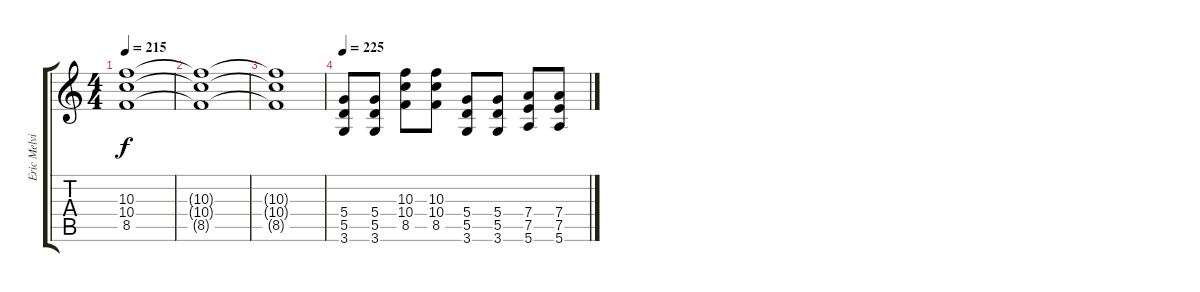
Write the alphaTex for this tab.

\track ("Eric Melvin" "Eric Melvi") {instrument overdrivenguitar}
\staff {score tabs}
\tuning (E4 B3 G3 D3 A2 E2) {hide}
\ts (4 4)
\tempo 215
\clef g2
\ks c
(10.3{t} 10.4{t} 8.5{t}).1{dy f} |
(10.3{t} 10.4{t} 8.5{t}).1 |
(10.3{t} 10.4{t} 8.5{t}).1 |
\tempo 225
(5.4 5.5 3.6).8 (5.4 5.5 3.6).8 (10.3 10.4 8.5).8 (10.3 10.4 8.5).8 (5.4 5.5 3.6).8 (5.4 5.5 3.6).8 (7.4 7.5 5.6).8 (7.4 7.5 5.6).8
